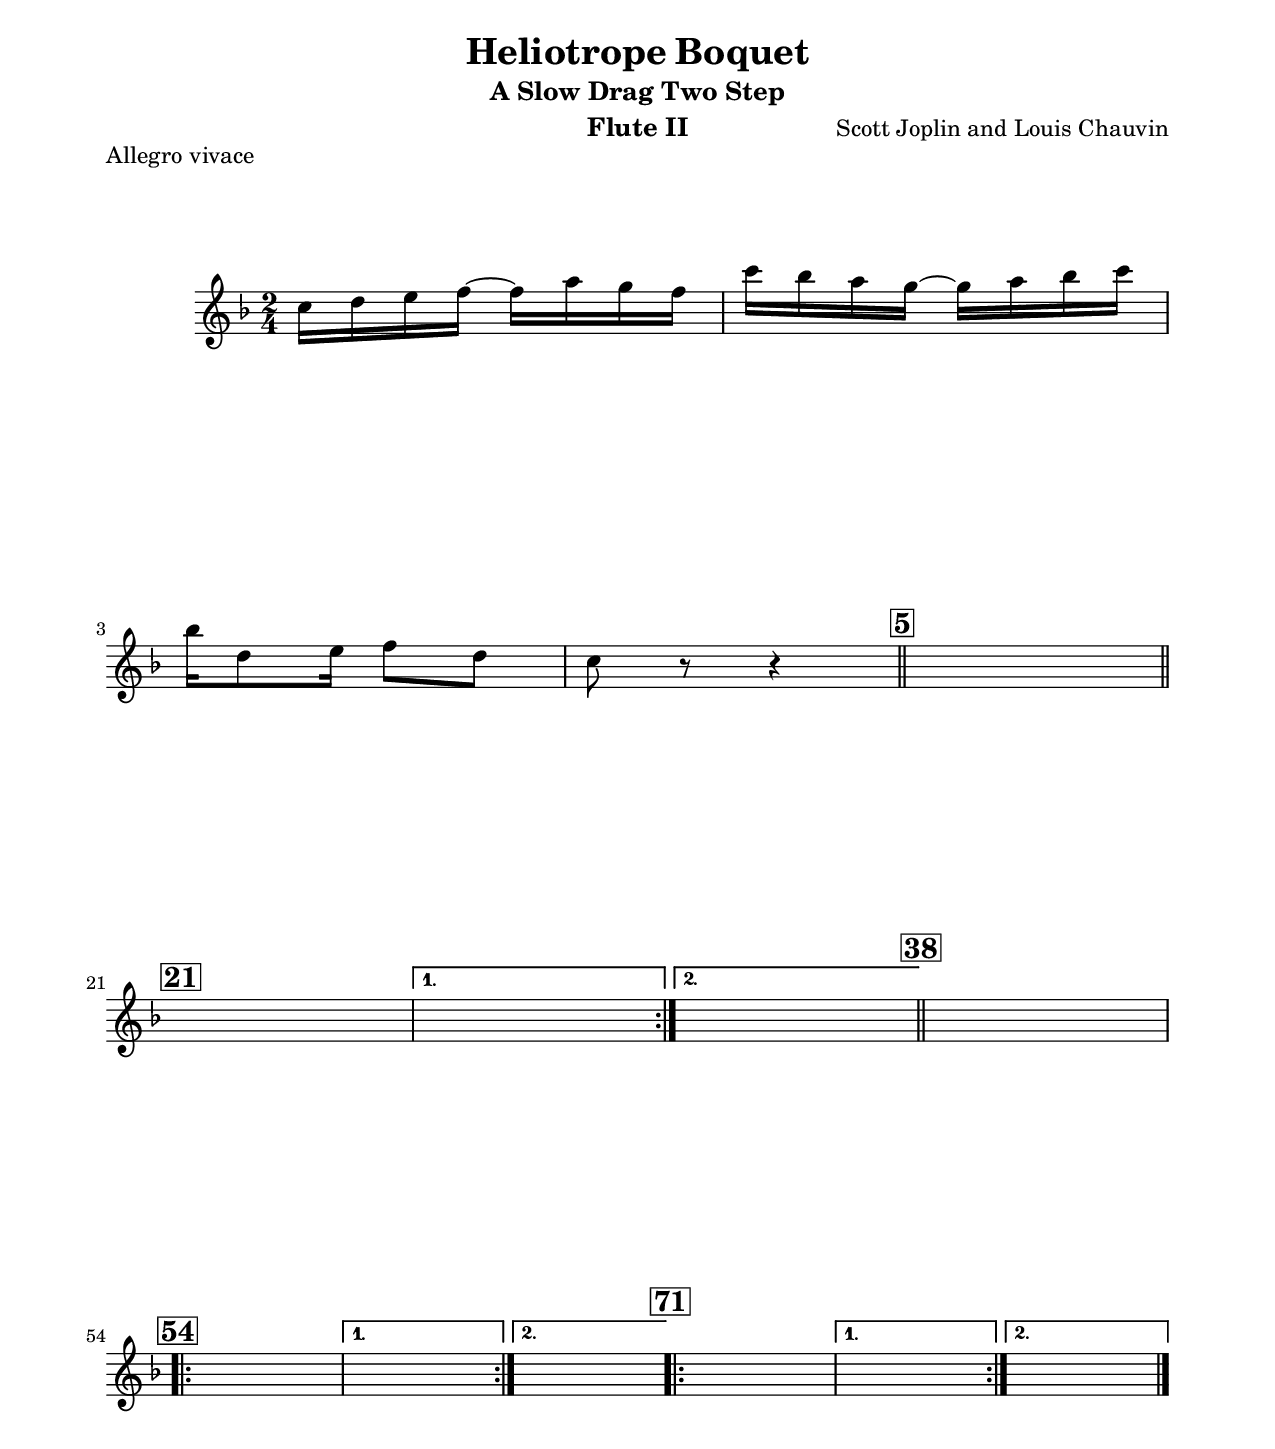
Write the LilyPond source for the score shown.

\version "2.22.2"

\include "defs.lyi"
\version "2.22.2"

\include "defs.lyi"

fluteTwoDynamics =
{
  s2*4 |
  % 5
  s2*16 |

  \repeat volta 2
  {
    % 21
    s2*15 |
  }
  \alternative
  {
    {
      s2 |
    }
    {
      s2 |
    }
  }

  % 38
  s2*16 |

  \repeat volta 2
  {
    % 54
    s2*15 |
  }
  \alternative
  {
    {
      s2 |
    }
    {
      s2 |
    }
  }

  \repeat volta 2
  {
    % 71
    s2*15 |
  }
  \alternative
  {
    {
      s2 |
    }
    {
      s2 |
    }
  }
}


fluteTwoCues =
{
  \time 2/4
  \key g \major

  s2*87 |
}


fluteTwoNotCues =
{
  \time 2/4
  \key g \major

  s2*87 |
}


fluteTwoNotes =
{
  d16 e fis g~g b a g |
  d'16 c b a~a b c d |
  c16 e,8 fis16 g8 e |
  d8 r r4 |

  % 5
  s2*16 |

  \repeat volta 2
  {
    % 21
    s2*15 |
  }
  \alternative
  {
    {
      s2 |
    }
    {
      s2 |
    }
  }

  % 38
  s2*16 |

  \repeat volta 2
  {
    % 54
    s2*15 |
  }
  \alternative
  {
    {
      s2 |
    }
    {
      s2 |
    }
  }

  \repeat volta 2
  {
    % 71
    s2*15 |
  }
  \alternative
  {
    {
      s2 |
    }
    {
      s2 |
    }
  }
}

fluteTwoScore = \transpose c bes \relative c' { << \fluteTwoNotes \fluteTwoNotCues \fluteTwoDynamics >> }
fluteTwoPart  = \transpose c bes \relative c' { << \fluteTwoNotes \fluteTwoCues    \fluteTwoDynamics >> }


instrument = "Flute II"

notes = \fluteTwoPart

\include "Part.lyi"
